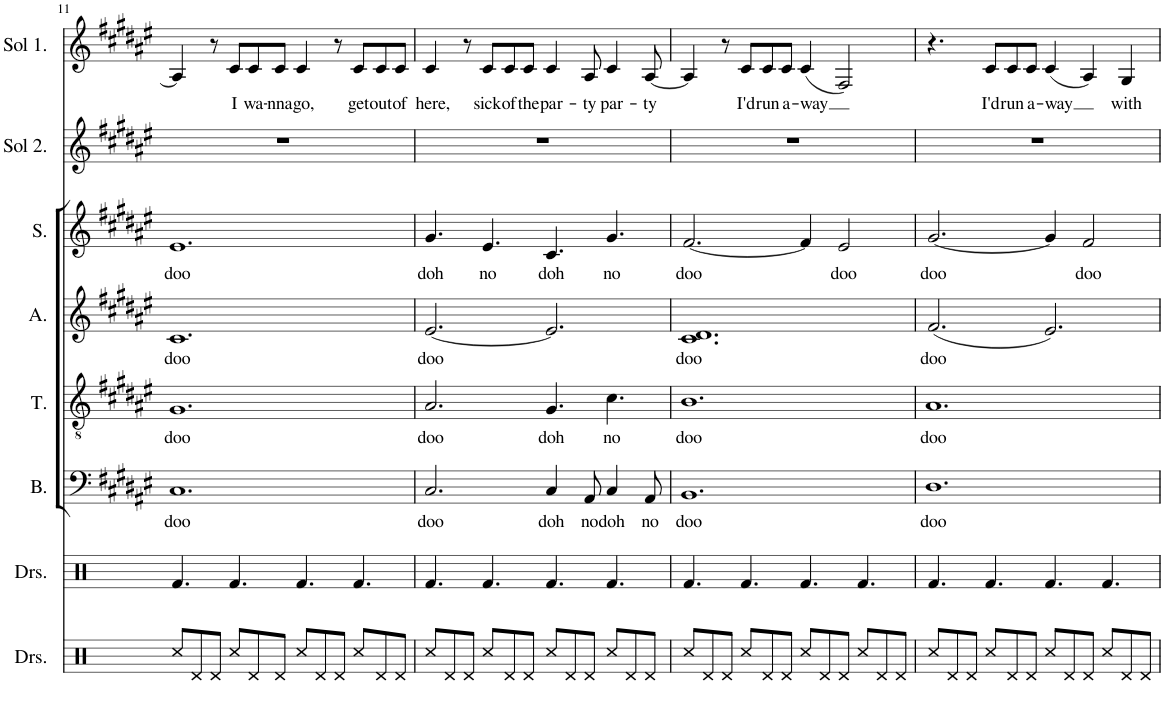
**kern	**kern	**kern	**text	**kern	**text	**kern	**text	**kern	**text	**kern	**kern	**text
*part8	*part7	*part6	*part6	*part5	*part5	*part4	*part4	*part3	*part3	*part2	*part1	*part1
*staff8	*staff7	*staff6	*staff6	*staff5	*staff5	*staff4	*staff4	*staff3	*staff3	*staff2	*staff1	*staff1
*I"Drumset	*I"Drumset	*I"Bass	*	*I"Tenor	*	*I"Alto	*	*I"Soprano	*	*I"Solo 2	*I"Solo 1	*
*I'Drs.	*I'Drs.	*I'B.	*	*I'T.	*	*I'A.	*	*I'S.	*	*I'Sol 2.	*I'Sol 1.	*
!!LO:PB:g=z
*clefX	*clefX	*clefF4	*	*clefGv2	*	*clefG2	*	*clefG2	*	*clefG2	*clefG2	*
*k[]	*k[]	*k[f#c#g#d#a#e#]	*	*k[f#c#g#d#a#e#]	*	*k[f#c#g#d#a#e#]	*	*k[f#c#g#d#a#e#]	*	*k[f#c#g#d#a#e#]	*k[f#c#g#d#a#e#]	*
*M12/8	*M12/8	*M12/8	*	*M12/8	*	*M12/8	*	*M12/8	*	*M12/8	*M12/8	*
=11	=11	=11	=11	=11	=11	=11	=11	=11	=11	=11	=11	=11
!	!	!	!LO:LY:b	!	!LO:LY:b	!	!LO:LY:b	!	!LO:LY:b	!	!	!
8Rcc/L	4.Rf/	1.C#	doo	1.G#	doo	1.c#	doo	1.e#	doo	1.r	4A#/]	.
8Rd/	.	.	.	.	.	.	.	.	.	.	.	.
8Rd/J	.	.	.	.	.	.	.	.	.	.	8r	.
!	!	!	!	!	!	!	!	!	!	!	!	!LO:LY:b
8Rcc/L	4.Rf/	.	.	.	.	.	.	.	.	.	8c#/L	I
!	!	!	!	!	!	!	!	!	!	!	!	!LO:LY:b
8Rd/	.	.	.	.	.	.	.	.	.	.	8c#/	wa-
!	!	!	!	!	!	!	!	!	!	!	!	!LO:LY:b
8Rd/J	.	.	.	.	.	.	.	.	.	.	8c#/J	-nna
!	!	!	!	!	!	!	!	!	!	!	!	!LO:LY:b
8Rcc/L	4.Rf/	.	.	.	.	.	.	.	.	.	4c#/	go,
8Rd/	.	.	.	.	.	.	.	.	.	.	.	.
8Rd/J	.	.	.	.	.	.	.	.	.	.	8r	.
!	!	!	!	!	!	!	!	!	!	!	!	!LO:LY:b
8Rcc/L	4.Rf/	.	.	.	.	.	.	.	.	.	8c#/L	get
!	!	!	!	!	!	!	!	!	!	!	!	!LO:LY:b
8Rd/	.	.	.	.	.	.	.	.	.	.	8c#/	out
!	!	!	!	!	!	!	!	!	!	!	!	!LO:LY:b
8Rd/J	.	.	.	.	.	.	.	.	.	.	8c#/J	of
=12	=12	=12	=12	=12	=12	=12	=12	=12	=12	=12	=12	=12
!	!	!	!LO:LY:b	!	!LO:LY:b	!	!LO:LY:b	!	!LO:LY:b	!	!	!LO:LY:b
8Rcc/L	4.Rf/	2.C#/	doo	2.A#/	doo	[2.e#/	doo	4.g#/	doh	1.r	4c#/	here,
8Rd/	.	.	.	.	.	.	.	.	.	.	.	.
8Rd/J	.	.	.	.	.	.	.	.	.	.	8r	.
!	!	!	!	!	!	!	!	!	!LO:LY:b	!	!	!LO:LY:b
8Rcc/L	4.Rf/	.	.	.	.	.	.	4.e#/	no	.	8c#/L	sick
!	!	!	!	!	!	!	!	!	!	!	!	!LO:LY:b
8Rd/	.	.	.	.	.	.	.	.	.	.	8c#/	of
!	!	!	!	!	!	!	!	!	!	!	!	!LO:LY:b
8Rd/J	.	.	.	.	.	.	.	.	.	.	8c#/J	the
!	!	!	!LO:LY:b	!	!LO:LY:b	!	!	!	!LO:LY:b	!	!	!LO:LY:b
8Rcc/L	4.Rf/	4C#/	doh	4.G#/	doh	2.e#/]	.	4.c#/	doh	.	4c#/	par-
8Rd/	.	.	.	.	.	.	.	.	.	.	.	.
!	!	!	!LO:LY:b	!	!	!	!	!	!	!	!	!LO:LY:b
8Rd/J	.	8AA#/	no	.	.	.	.	.	.	.	8A#/	-ty
!	!	!	!LO:LY:b	!	!LO:LY:b	!	!	!	!LO:LY:b	!	!	!LO:LY:b
8Rcc/L	4.Rf/	4C#/	doh	4.c#\	no	.	.	4.g#/	no	.	4c#/	par-
8Rd/	.	.	.	.	.	.	.	.	.	.	.	.
!	!	!	!LO:LY:b	!	!	!	!	!	!	!	!	!LO:LY:b
8Rd/J	.	8AA#/	no	.	.	.	.	.	.	.	[8A#/	-ty
=13	=13	=13	=13	=13	=13	=13	=13	=13	=13	=13	=13	=13
!	!	!	!LO:LY:b	!	!LO:LY:b	!	!LO:LY:b	!	!LO:LY:b	!	!	!
8Rcc/L	4.Rf/	1.BB	doo	1.B	doo	1.c# 1.d#	doo	[2.f#/	doo	1.r	4A#/]	.
8Rd/	.	.	.	.	.	.	.	.	.	.	.	.
8Rd/J	.	.	.	.	.	.	.	.	.	.	8r	.
!	!	!	!	!	!	!	!	!	!	!	!	!LO:LY:b
8Rcc/L	4.Rf/	.	.	.	.	.	.	.	.	.	8c#/L	I'd
!	!	!	!	!	!	!	!	!	!	!	!	!LO:LY:b
8Rd/	.	.	.	.	.	.	.	.	.	.	8c#/	run
!	!	!	!	!	!	!	!	!	!	!	!	!LO:LY:b
8Rd/J	.	.	.	.	.	.	.	.	.	.	8c#/J	a-
!	!	!	!	!	!	!	!	!	!	!	!	!LO:LY:b
8Rcc/L	4.Rf/	.	.	.	.	.	.	4f#/]	.	.	(4c#/	-way
8Rd/	.	.	.	.	.	.	.	.	.	.	.	.
!	!	!	!	!	!	!	!	!	!LO:LY:b	!	!	!
8Rd/J	.	.	.	.	.	.	.	2e#/	doo	.	2F#/)	.
8Rcc/L	4.Rf/	.	.	.	.	.	.	.	.	.	.	.
8Rd/	.	.	.	.	.	.	.	.	.	.	.	.
8Rd/J	.	.	.	.	.	.	.	.	.	.	.	.
=14	=14	=14	=14	=14	=14	=14	=14	=14	=14	=14	=14	=14
!	!	!	!LO:LY:b	!	!LO:LY:b	!	!LO:LY:b	!	!LO:LY:b	!	!	!
8Rcc/L	4.Rf/	1.D#	doo	1.A#	doo	(2.f#/	doo	[2.g#/	doo	1.r	4.r	.
8Rd/	.	.	.	.	.	.	.	.	.	.	.	.
8Rd/J	.	.	.	.	.	.	.	.	.	.	.	.
!	!	!	!	!	!	!	!	!	!	!	!	!LO:LY:b
8Rcc/L	4.Rf/	.	.	.	.	.	.	.	.	.	8c#/L	I'd
!	!	!	!	!	!	!	!	!	!	!	!	!LO:LY:b
8Rd/	.	.	.	.	.	.	.	.	.	.	8c#/	run
!	!	!	!	!	!	!	!	!	!	!	!	!LO:LY:b
8Rd/J	.	.	.	.	.	.	.	.	.	.	8c#/J	a-
!	!	!	!	!	!	!	!	!	!	!	!	!LO:LY:b
8Rcc/L	4.Rf/	.	.	.	.	2.e#/)	.	4g#/]	.	.	(4c#/	-way
8Rd/	.	.	.	.	.	.	.	.	.	.	.	.
!	!	!	!	!	!	!	!	!	!LO:LY:b	!	!	!
8Rd/J	.	.	.	.	.	.	.	2f#/	doo	.	4A#/)	.
8Rcc/L	4.Rf/	.	.	.	.	.	.	.	.	.	.	.
!	!	!	!	!	!	!	!	!	!	!	!	!LO:LY:b
8Rd/	.	.	.	.	.	.	.	.	.	.	4G#/	with
8Rd/J	.	.	.	.	.	.	.	.	.	.	.	.
=	=	=	=	=	=	=	=	=	=	=	=	=
*-	*-	*-	*-	*-	*-	*-	*-	*-	*-	*-	*-	*-
